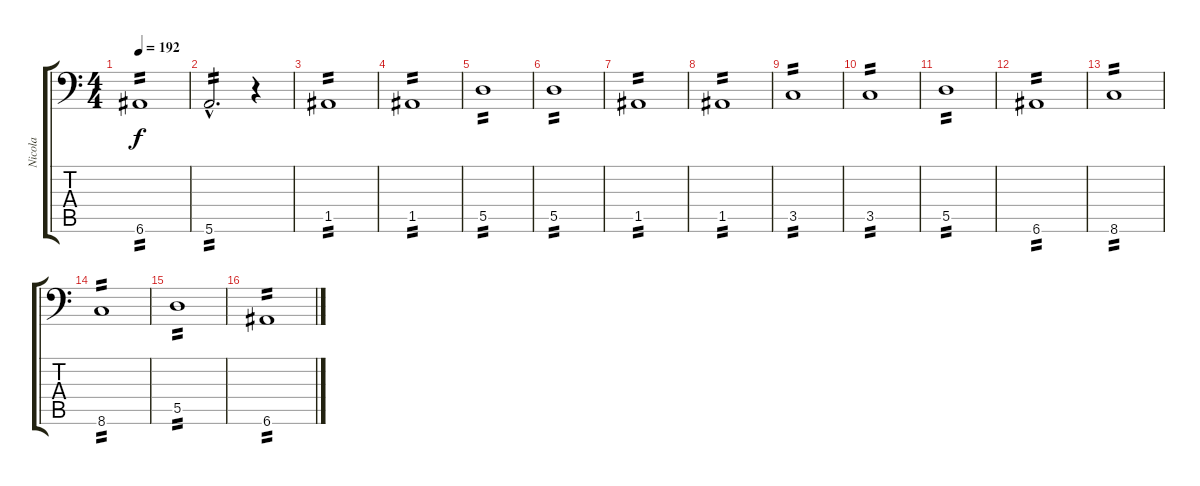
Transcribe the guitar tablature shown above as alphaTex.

\track ("Nicola" "Nicola") {instrument electricbasspick}
\staff {score tabs}
\tuning (E3 B2 G2 D2 A1 E1) {hide}
\ts (4 4)
\tempo 192
\clef f4
\ks c
6.6.1{tp 2 dy f} |
5.6{hac}.2{d tp 2} r.4 |
1.5.1{tp 2} |
1.5.1{tp 2} |
5.5.1{tp 2} |
5.5.1{tp 2} |
1.5.1{tp 2} |
1.5.1{tp 2} |
3.5.1{tp 2} |
3.5.1{tp 2} |
5.5.1{tp 2} |
6.6.1{tp 2} |
8.6.1{tp 2} |
8.6.1{tp 2} |
5.5.1{tp 2} |
6.6.1{tp 2}
